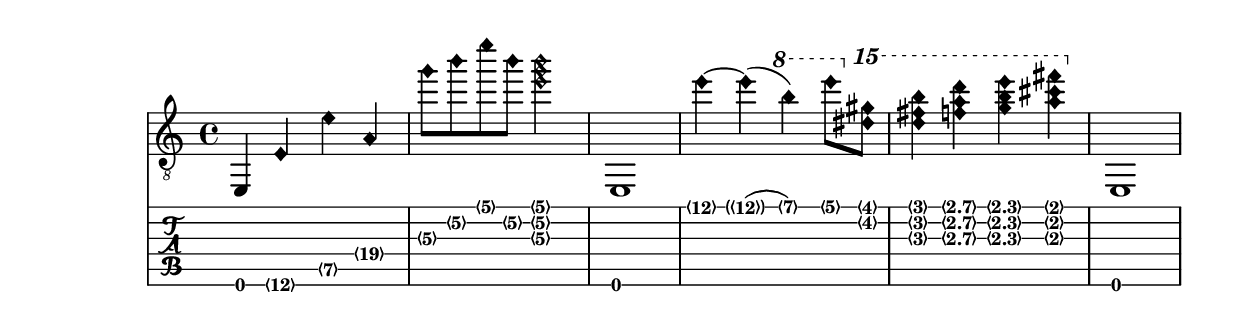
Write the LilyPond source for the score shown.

\version "2.17.6"

\header {
  texidoc = "
Harmonics can be specified either by ratio or by fret number.
"
}

test = {
 e,4
 \harmonicByRatio #1/2  e,\6
 \harmonicByRatio #1/3  a,\5
 \harmonicByRatio #2/3  d,\4 |
 \harmonicByRatio #1/4 { g8\3 b\2 e'\1 b\2 < g b e >2 } |
 e,1 | % check whether tab note head is restored
 \harmonicByFret #12 e'4\1 ~
 \harmonicByFret #12 e'4\1 (
 \ottava #1
 \harmonicByFret #7 e'4\1)
 \harmonicByFret #5 e'8\1
 \ottava #2
 \harmonicByFret #4 < b\2 e'\1 >8 |
 \harmonicByFret #3 < g\3 b\2 e'\1 >4
 \harmonicByFret #2.7 < g\3 b\2 e'\1 >4
 \harmonicByFret #2.3 < g\3 b\2 e'\1 >4
 \harmonicByFret #2 < g\3 b\2 e'\1 >4 |
 \ottava #0
 e,1 | % check whether tab note head is restored
}

\paper {
  ragged-right = ##f
}

\score {
  <<
    \new Staff {
      \new Voice \with { \override StringNumber.stencil = ##f } {
        \clef "treble_8"
        \test
      }
    }
    \new TabStaff {
      \new TabVoice {
        \test
      }
    }
  >>
}
